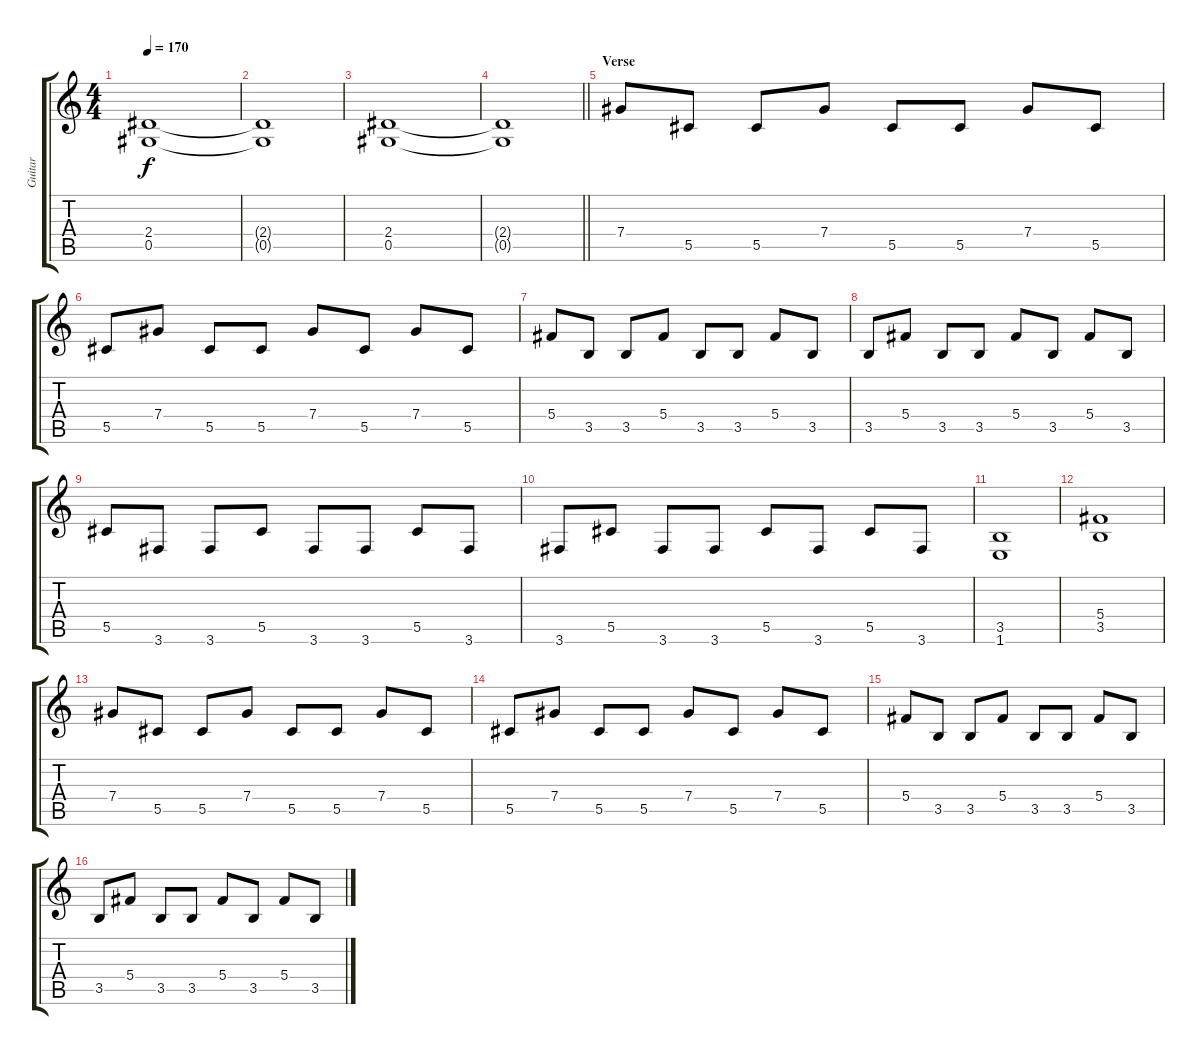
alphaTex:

\track ("Guitar" "Guitar") {instrument distortionguitar}
\staff {score tabs}
\tuning (Eb4 Bb3 Gb3 Db3 Ab2 Eb2) {hide}
\ts (4 4)
\tempo 170
\clef g2
\ks c
(2.4 0.5).1{dy f} |
(2.4{t} 0.5{t}).1 |
(2.4 0.5).1 |
\barLineRight lightlight
(2.4{t} 0.5{t}).1 |
\section ("" "Verse")
7.4.8 5.5.8 5.5.8 7.4.8 5.5.8 5.5.8 7.4.8 5.5.8 |
5.5.8 7.4.8 5.5.8 5.5.8 7.4.8 5.5.8 7.4.8 5.5.8 |
5.4.8 3.5.8 3.5.8 5.4.8 3.5.8 3.5.8 5.4.8 3.5.8 |
3.5.8 5.4.8 3.5.8 3.5.8 5.4.8 3.5.8 5.4.8 3.5.8 |
5.5.8 3.6.8 3.6.8 5.5.8 3.6.8 3.6.8 5.5.8 3.6.8 |
3.6.8 5.5.8 3.6.8 3.6.8 5.5.8 3.6.8 5.5.8 3.6.8 |
(3.5 1.6).1 |
(5.4 3.5).1 |
7.4.8 5.5.8 5.5.8 7.4.8 5.5.8 5.5.8 7.4.8 5.5.8 |
5.5.8 7.4.8 5.5.8 5.5.8 7.4.8 5.5.8 7.4.8 5.5.8 |
5.4.8 3.5.8 3.5.8 5.4.8 3.5.8 3.5.8 5.4.8 3.5.8 |
3.5.8 5.4.8 3.5.8 3.5.8 5.4.8 3.5.8 5.4.8 3.5.8
